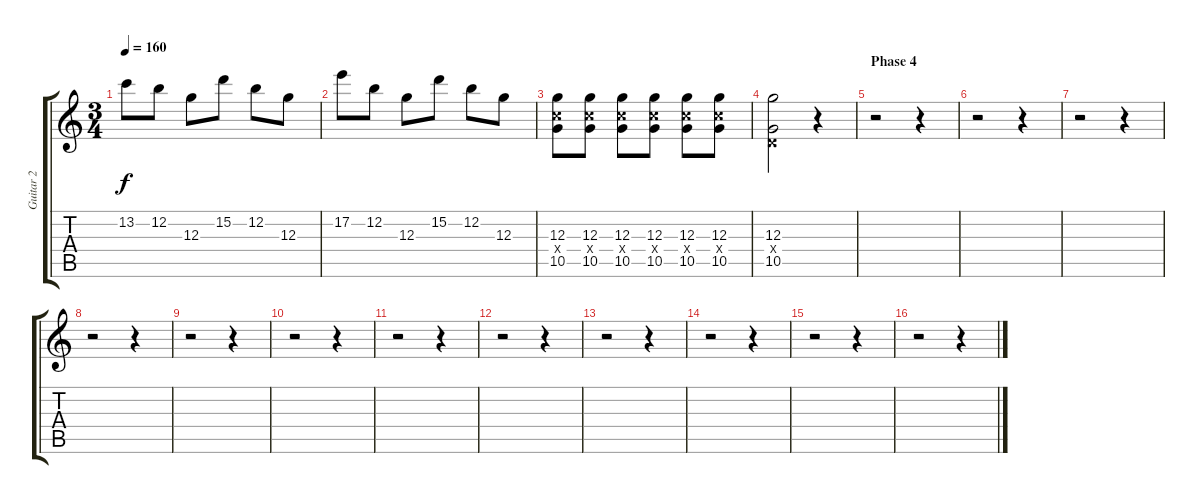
\track ("Guitar 2" "Guitar 2") {instrument distortionguitar}
\staff {score tabs}
\tuning (E4 B3 G3 D3 A2 E2) {hide}
\ts (3 4)
\tempo 160
\clef g2
\ks c
13.2.8{dy f} 12.2.8 12.3.8 15.2.8 12.2.8 12.3.8 |
17.2.8 12.2.8 12.3.8 15.2.8 12.2.8 12.3.8 |
(12.3 10.4{x} 10.5).8 (12.3 10.4{x} 10.5).8 (12.3 10.4{x} 10.5).8 (12.3 10.4{x} 10.5).8 (12.3 10.4{x} 10.5).8 (12.3 10.4{x} 10.5).8 |
(12.3 0.4{x} 10.5).2 r.4 |
\section ("" "Phase 4")
r.2 r.4 |
r.2 r.4 |
r.2 r.4 |
r.2 r.4 |
r.2 r.4 |
r.2 r.4 |
r.2 r.4 |
r.2 r.4 |
r.2 r.4 |
r.2 r.4 |
r.2 r.4 |
r.2 r.4
